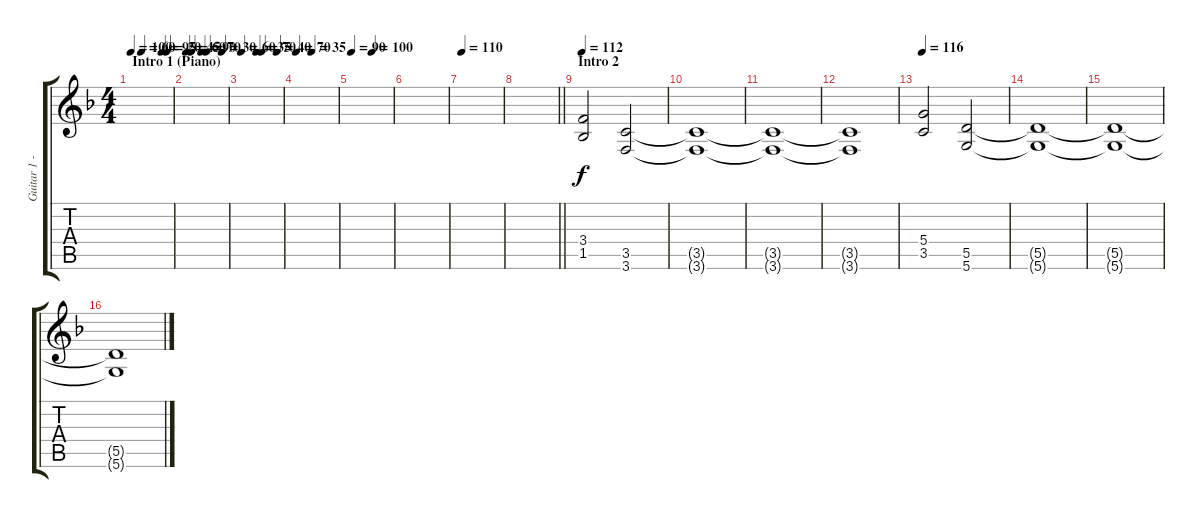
\track ("Guitar 1 - Criss Oliva" "Guitar 1 -") {instrument distortionguitar}
\staff {score tabs}
\tuning (E4 B3 G3 D3 A2 D2) {hide}
\ts (4 4)
\section ("" "Intro 1 (Piano)")
\tempo 100
\tempo 45
\tempo (60 0.25)
\tempo (95 0.75)
\tempo (20 0.875)
\tempo 100
\clef g2
\ks f
|
\tempo 45
\tempo (60 0.125)
\tempo (90 0.375)
\tempo (70 0.5)
\tempo (30 0.875)
|
\tempo 60
\tempo (35 0.375)
\tempo (70 0.5)
\tempo (40 0.875)
|
\tempo 70
\tempo (35 0.375)
|
\tempo 90
\tempo (100 0.5)
|
|
\tempo 110
|
\barLineRight lightlight
|
\section ("" "Intro 2")
\tempo 112
(3.4 1.5).2 (3.5 3.6).2 |
(3.5{t} 3.6{t}).1 |
(3.5{t} 3.6{t}).1 |
(3.5{t} 3.6{t}).1 |
\tempo 116
(5.4 3.5).2 (5.5 5.6).2 |
(5.5{t} 5.6{t}).1 |
(5.5{t} 5.6{t}).1 |
(5.5{t} 5.6{t}).1
